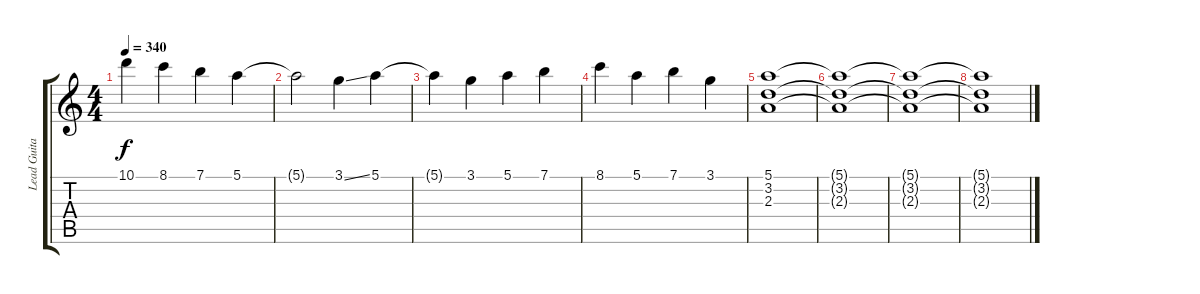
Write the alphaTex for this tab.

\track ("Lead Guitar" "Lead Guita") {instrument acousticguitarsteel}
\staff {score tabs}
\tuning (E4 B3 G3 D3 A2 E2) {hide}
\ts (4 4)
\tempo 340
\clef g2
\ks c
10.1.4{dy f} 8.1.4 7.1.4 5.1.4 |
5.1{t}.2 3.1{ss}.4 5.1.4 |
5.1{t}.4 3.1.4 5.1.4 7.1.4 |
8.1.4 5.1.4 7.1.4 3.1.4 |
(5.1 3.2 2.3).1 |
(5.1{t} 3.2{t} 2.3{t}).1 |
(5.1{t} 3.2{t} 2.3{t}).1 |
(5.1{t} 3.2{t} 2.3{t}).1
